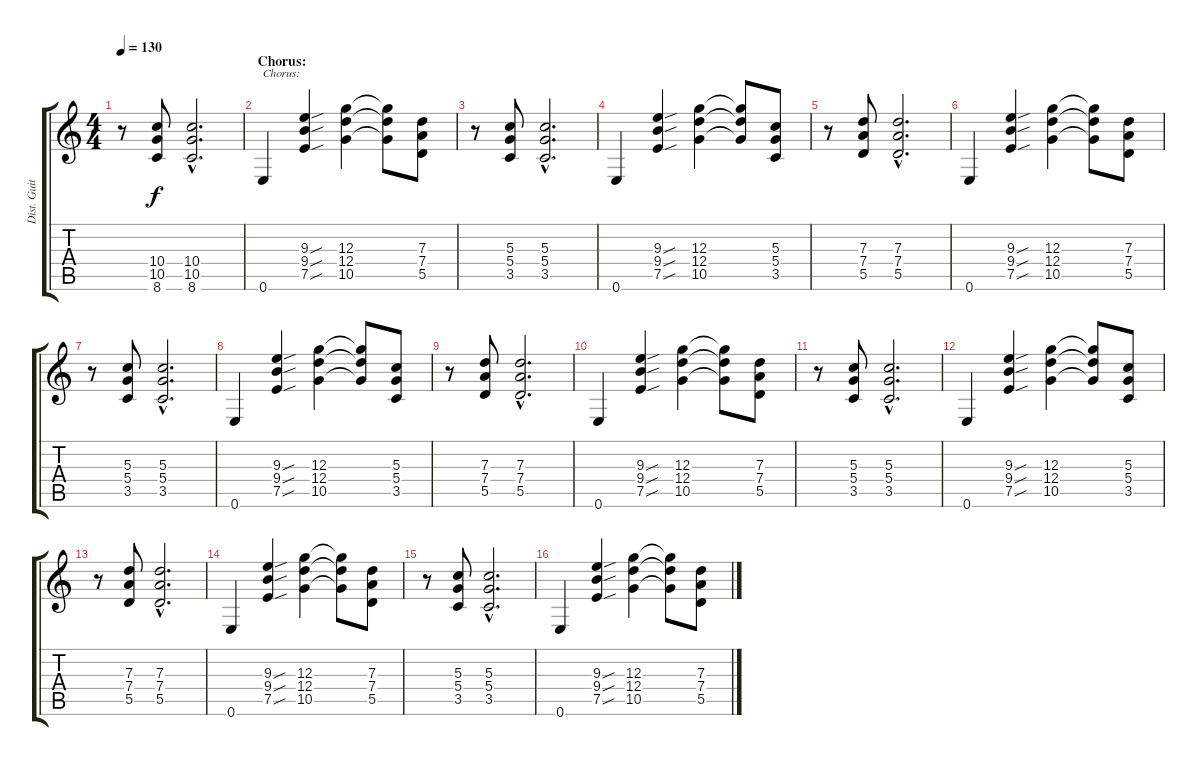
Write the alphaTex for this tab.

\track ("Dist. Guitar" "Dist. Guit") {instrument distortionguitar}
\staff {score tabs}
\tuning (E4 B3 G3 D3 A2 E2) {hide}
\ts (4 4)
\tempo 130
\clef g2
\ks c
r.8{dy f} (10.4 10.5 8.6).8 (10.4{hac} 10.5{hac} 8.6{hac}).2{d} |
\section ("" "Chorus:")
0.6.4{txt "Chorus:"} (9.3{sou} 9.4{sou} 7.5{sou}).4 (12.3 12.4 10.5).4 (12.3{t} 12.4{t} 10.5{t}).8 (7.3 7.4 5.5).8 |
r.8 (5.3 5.4 3.5).8 (5.3{hac} 5.4{hac} 3.5{hac}).2{d} |
0.6.4 (9.3{sou} 9.4{sou} 7.5{sou}).4 (12.3 12.4 10.5).4 (12.3{t} 12.4{t} 10.5{t}).8 (5.3 5.4 3.5).8 |
r.8 (7.3 7.4 5.5).8 (7.3{hac} 7.4{hac} 5.5{hac}).2{d} |
0.6.4 (9.3{sou} 9.4{sou} 7.5{sou}).4 (12.3 12.4 10.5).4 (12.3{t} 12.4{t} 10.5{t}).8 (7.3 7.4 5.5).8 |
r.8 (5.3 5.4 3.5).8 (5.3{hac} 5.4{hac} 3.5{hac}).2{d} |
0.6.4 (9.3{sou} 9.4{sou} 7.5{sou}).4 (12.3 12.4 10.5).4 (12.3{t} 12.4{t} 10.5{t}).8 (5.3 5.4 3.5).8 |
r.8 (7.3 7.4 5.5).8 (7.3{hac} 7.4{hac} 5.5{hac}).2{d} |
0.6.4 (9.3{sou} 9.4{sou} 7.5{sou}).4 (12.3 12.4 10.5).4 (12.3{t} 12.4{t} 10.5{t}).8 (7.3 7.4 5.5).8 |
r.8 (5.3 5.4 3.5).8 (5.3{hac} 5.4{hac} 3.5{hac}).2{d} |
0.6.4 (9.3{sou} 9.4{sou} 7.5{sou}).4 (12.3 12.4 10.5).4 (12.3{t} 12.4{t} 10.5{t}).8 (5.3 5.4 3.5).8 |
r.8 (7.3 7.4 5.5).8 (7.3{hac} 7.4{hac} 5.5{hac}).2{d} |
0.6.4 (9.3{sou} 9.4{sou} 7.5{sou}).4 (12.3 12.4 10.5).4 (12.3{t} 12.4{t} 10.5{t}).8 (7.3 7.4 5.5).8 |
r.8 (5.3 5.4 3.5).8 (5.3{hac} 5.4{hac} 3.5{hac}).2{d} |
0.6.4 (9.3{sou} 9.4{sou} 7.5{sou}).4 (12.3 12.4 10.5).4 (12.3{t} 12.4{t} 10.5{t}).8 (7.3 7.4 5.5).8
